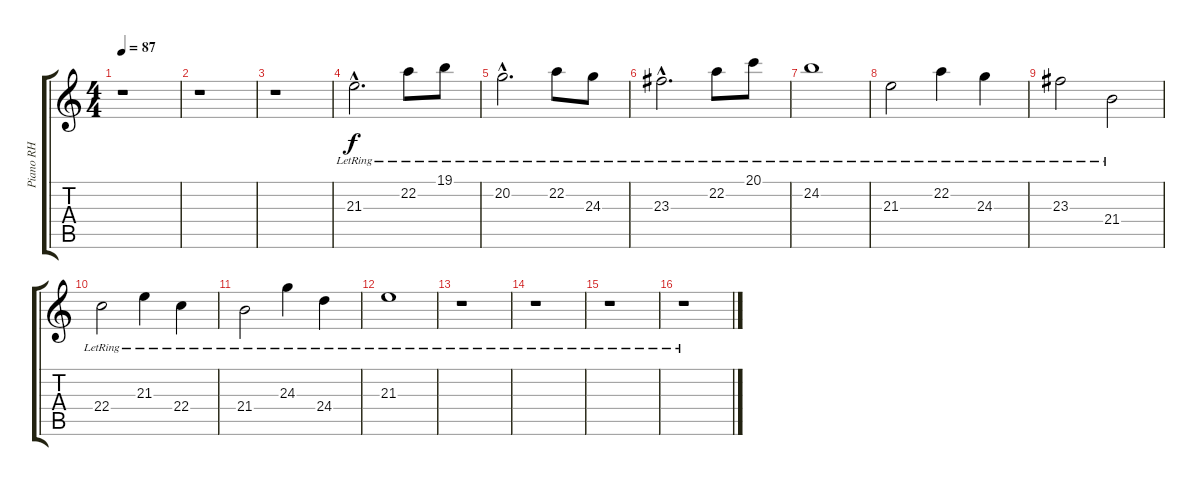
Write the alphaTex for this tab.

\track ("Piano RH" "Piano RH") {instrument acousticgrandpiano}
\staff {score tabs}
\tuning (E4 B3 G3 D3 A2 E2) {hide}
\ts (4 4)
\tempo 87
\clef g2
\ks c
r.1{dy f} |
r.1 |
r.1 |
21.3{hac lr}.2{d} 22.2{lr}.8 19.1{lr}.8 |
20.2{hac lr}.2{d} 22.2{lr}.8 24.3{lr}.8 |
23.3{hac lr}.2{d} 22.2{lr}.8 20.1{lr}.8 |
24.2{lr}.1 |
21.3{lr}.2 22.2{lr}.4 24.3{lr}.4 |
23.3{lr}.2 21.4{lr}.2 |
22.4{lr}.2 21.3{lr}.4 22.4{lr}.4 |
21.4{lr}.2 24.3{lr}.4 24.4{lr}.4 |
21.3{lr}.1 |
r.1 |
r.1 |
r.1 |
r.1
